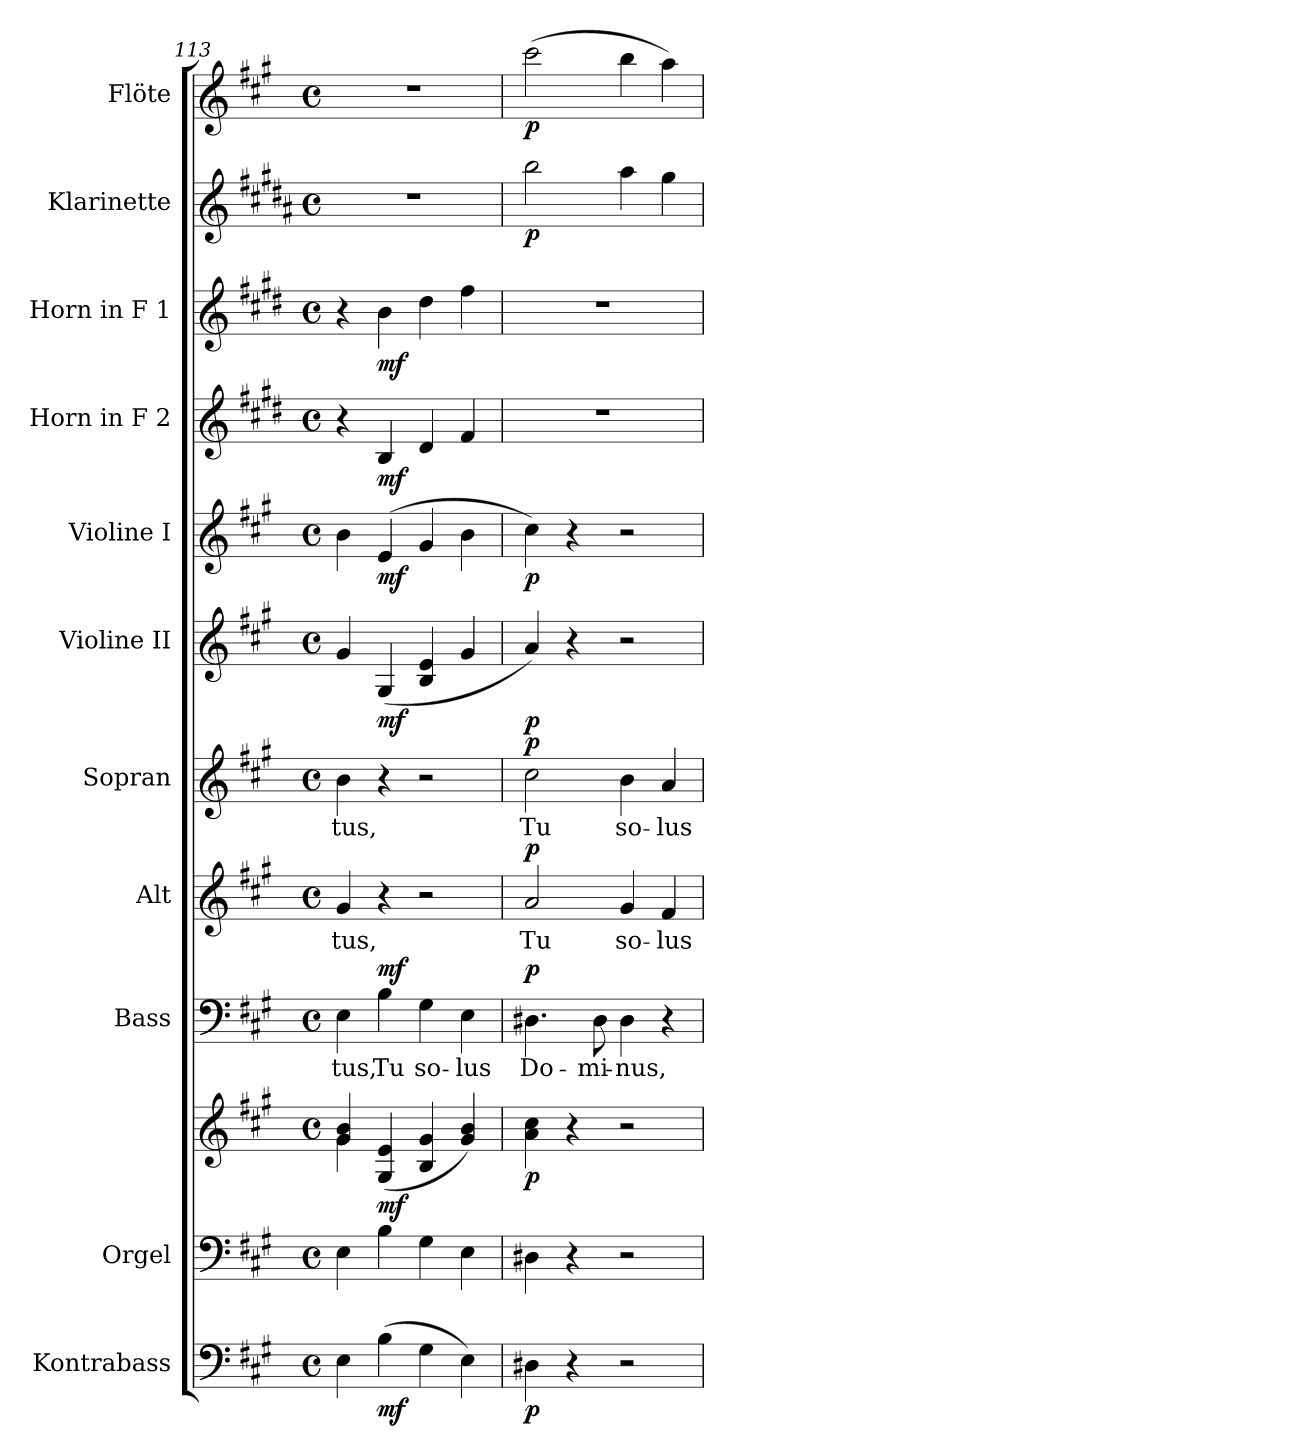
**kern	**dynam	**kern	**kern	**dynam	**kern	**text	**dynam	**kern	**text	**dynam	**kern	**text	**dynam	**kern	**dynam	**kern	**dynam	**kern	**dynam	**kern	**dynam	**kern	**dynam	**kern	**dynam
*part11	*part11	*part10	*part10	*part10	*part9	*part9	*part9	*part8	*part8	*part8	*part7	*part7	*part7	*part6	*part6	*part5	*part5	*part4	*part4	*part3	*part3	*part2	*part2	*part1	*part1
*staff12	*staff12	*staff11	*staff10	*staff10/11	*staff9	*staff9	*staff9	*staff8	*staff8	*staff8	*staff7	*staff7	*staff7	*staff6	*staff6	*staff5	*staff5	*staff4	*staff4	*staff3	*staff3	*staff2	*staff2	*staff1	*staff1
*I"Kontrabass	*	*I"Orgel	*	*	*I"Bass	*	*	*I"Alt	*	*	*I"Sopran	*	*	*I"Violine II	*	*I"Violine I	*	*I"Horn in F 2	*	*I"Horn in F 1	*	*I"Klarinette	*	*I"Flöte	*
*I'Kb.	*	*I'Org.	*	*	*I'B.	*	*	*I'A.	*	*	*I'S.	*	*	*I'Vl. II	*	*I'Vl. I	*	*	*	*	*	*I'Kl.	*	*I'Fl.	*
*clefF4	*	*clefF4	*clefG2	*	*clefF4	*	*	*clefG2	*	*	*clefG2	*	*	*clefG2	*	*clefG2	*	*clefG2	*	*clefG2	*	*clefG2	*	*clefG2	*
*ITrd7c12	*	*	*	*	*	*	*	*	*	*	*	*	*	*	*	*	*	*ITrd4c7	*	*ITrd4c7	*	*ITrd1c2	*	*	*
*k[f#c#g#]	*	*k[f#c#g#]	*k[f#c#g#]	*	*k[f#c#g#]	*	*	*k[f#c#g#]	*	*	*k[f#c#g#]	*	*	*k[f#c#g#]	*	*k[f#c#g#]	*	*k[f#c#g#]	*	*k[f#c#g#]	*	*k[f#c#g#]	*	*k[f#c#g#]	*
*A:	*	*A:	*A:	*	*A:	*	*	*A:	*	*	*A:	*	*	*A:	*	*A:	*	*A:	*	*A:	*	*A:	*	*A:	*
*M4/4	*	*M4/4	*M4/4	*	*M4/4	*	*	*M4/4	*	*	*M4/4	*	*	*M4/4	*	*M4/4	*	*M4/4	*	*M4/4	*	*M4/4	*	*M4/4	*
*met(c)	*	*met(c)	*met(c)	*	*met(c)	*	*	*met(c)	*	*	*met(c)	*	*	*met(c)	*	*met(c)	*	*met(c)	*	*met(c)	*	*met(c)	*	*met(c)	*
=113	=113	=113	=113	=113	=113	=113	=113	=113	=113	=113	=113	=113	=113	=113	=113	=113	=113	=113	=113	=113	=113	=113	=113	=113	=113
*	*	*	*^	*	*	*	*	*	*	*	*	*	*	*	*	*	*	*	*	*	*	*	*	*	*
!	!	!	!	!	!	!	!LO:LY:b	!	!	!LO:LY:b	!	!	!LO:LY:b	!	!	!	!	!	!	!	!	!	!	!	!	!
4EE\	.	4E\	4g#/ 4b/	4g#\	.	4E\	-tus,	.	4g#/	-tus,	.	4b\	-tus,	.	4g#/	.	4b\	.	4r	.	4r	.	1r	.	1r	.
!	!LO:DY:b	!	!	!	!LO:DY:b	!	!LO:LY:b	!LO:DY:a	!	!	!	!	!	!	!	!LO:DY:b	!	!LO:DY:b	!	!LO:DY:b	!	!LO:DY:b	!	!	!	!
(>4BB\	mf	4B\	(<4G#/ 4e/	2.ryy	mf	4B\	Tu	mf	4r	.	.	4r	.	.	(<4G#/	mf	(4e/	mf	4E/	mf	4e\	mf	.	.	.	.
!	!	!	!	!	!	!	!LO:LY:b	!	!	!	!	!	!	!	!	!	!	!	!	!	!	!	!	!	!	!
4GG#\	.	4G#\	4B/ 4g#/	.	.	4G#\	so-	.	2r	.	.	2r	.	.	4B/ 4e/	.	4g#/	.	4G#/	.	4g#\	.	.	.	.	.
!	!	!	!	!	!	!	!LO:LY:b	!	!	!	!	!	!	!	!	!	!	!	!	!	!	!	!	!	!	!
4EE\)	.	4E\	4g#/ 4b/)	.	.	4E\	-lus	.	.	.	.	.	.	.	4g#/	.	4b\	.	4B/	.	4b\	.	.	.	.	.
*	*	*	*v	*v	*	*	*	*	*	*	*	*	*	*	*	*	*	*	*	*	*	*	*	*	*	*
=114	=114	=114	=114	=114	=114	=114	=114	=114	=114	=114	=114	=114	=114	=114	=114	=114	=114	=114	=114	=114	=114	=114	=114	=114	=114
!	!LO:DY:b	!	!	!LO:DY:b	!	!LO:LY:b	!LO:DY:a	!	!LO:LY:b	!LO:DY:a	!	!LO:LY:b	!LO:DY:a	!	!LO:DY:b	!	!LO:DY:b	!	!	!	!	!	!LO:DY:b	!	!LO:DY:b
4DD#X\	p	4D#X\	4a\ 4cc#\	p	4.D#X\	Do-	p	2a/	Tu	p	2cc#\	Tu	p	4a/)	p	4cc#\)	p	1r	.	1r	.	2aa\	p	(>2ccc#\	p
4r	.	4r	4r	.	.	.	.	.	.	.	.	.	.	4r	.	4r	.	.	.	.	.	.	.	.	.
!	!	!	!	!	!	!LO:LY:b	!	!	!	!	!	!	!	!	!	!	!	!	!	!	!	!	!	!	!
.	.	.	.	.	8D#\	-mi-	.	.	.	.	.	.	.	.	.	.	.	.	.	.	.	.	.	.	.
!	!	!	!	!	!	!LO:LY:b	!	!	!LO:LY:b	!	!	!LO:LY:b	!	!	!	!	!	!	!	!	!	!	!	!	!
2r	.	2r	2r	.	4D#\	-nus,	.	4g#/	so-	.	4b\	so-	.	2r	.	2r	.	.	.	.	.	4gg#\	.	4bb\	.
!	!	!	!	!	!	!	!	!	!LO:LY:b	!	!	!LO:LY:b	!	!	!	!	!	!	!	!	!	!	!	!	!
.	.	.	.	.	4r	.	.	4f#/	-lus	.	4a/	-lus	.	.	.	.	.	.	.	.	.	4ff#\	.	4aa\)	.
=	=	=	=	=	=	=	=	=	=	=	=	=	=	=	=	=	=	=	=	=	=	=	=	=	=
*-	*-	*-	*-	*-	*-	*-	*-	*-	*-	*-	*-	*-	*-	*-	*-	*-	*-	*-	*-	*-	*-	*-	*-	*-	*-
